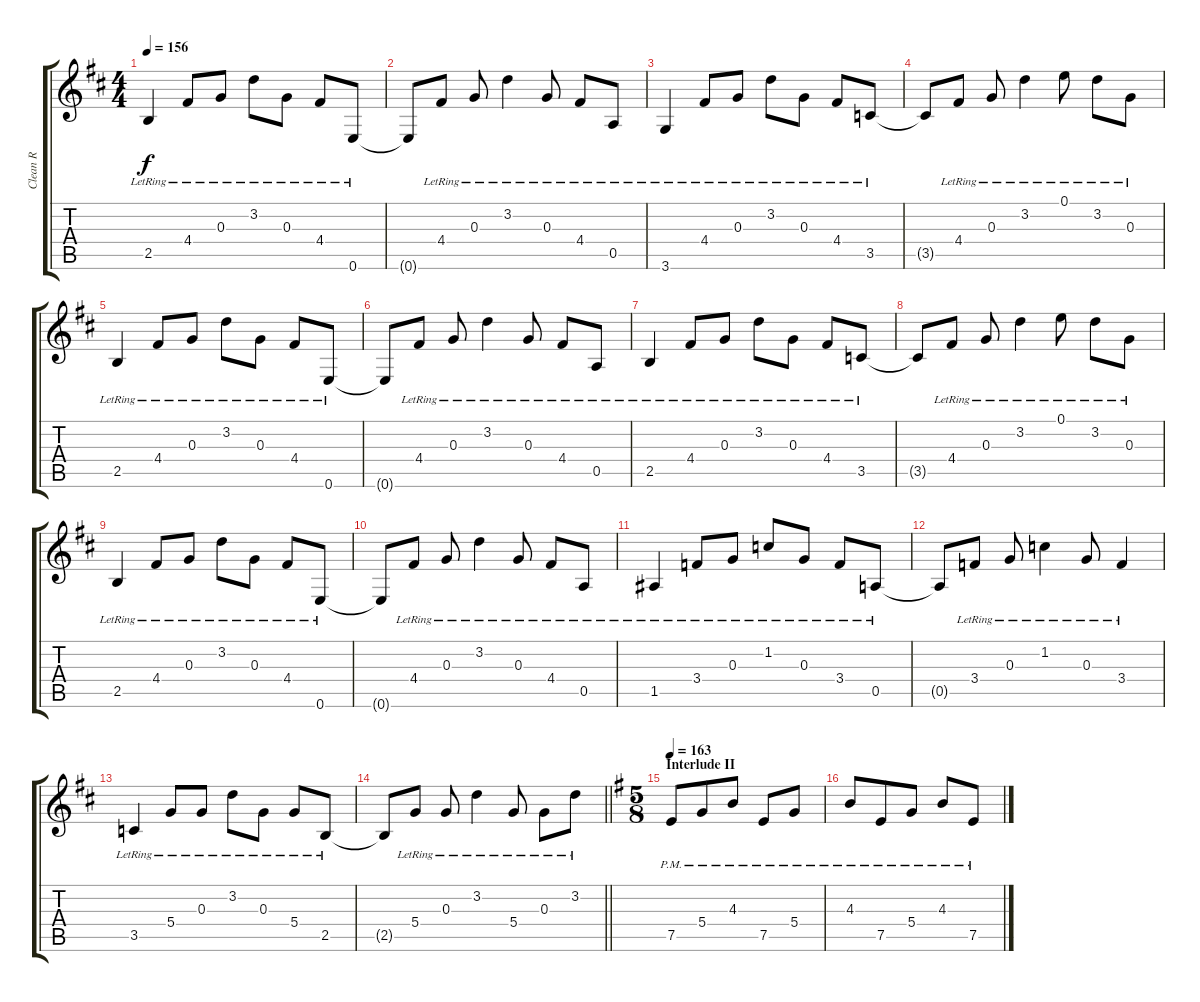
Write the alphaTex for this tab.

\track ("Clean R" "Clean R") {instrument electricguitarjazz}
\staff {score tabs}
\tuning (E4 B3 G3 D3 A2 E2) {hide}
\ts (4 4)
\tempo 156
\clef g2
\ks d
2.5{lr}.4{dy f} 4.4{lr}.8 0.3{lr}.8 3.2{lr}.8 0.3{lr}.8 4.4{lr}.8 0.6{lr}.8 |
0.6{t}.8 4.4{lr}.8 0.3{lr}.8 3.2{lr}.4 0.3{lr}.8 4.4{lr}.8 0.5{lr}.8 |
3.6{lr}.4 4.4{lr}.8 0.3{lr}.8 3.2{lr}.8 0.3{lr}.8 4.4{lr}.8 3.5{lr}.8 |
3.5{t}.8 4.4{lr}.8 0.3{lr}.8 3.2{lr}.4 0.1{lr}.8 3.2{lr}.8 0.3{lr}.8 |
2.5{lr}.4 4.4{lr}.8 0.3{lr}.8 3.2{lr}.8 0.3{lr}.8 4.4{lr}.8 0.6{lr}.8 |
0.6{t}.8 4.4{lr}.8 0.3{lr}.8 3.2{lr}.4 0.3{lr}.8 4.4{lr}.8 0.5{lr}.8 |
2.5{lr}.4 4.4{lr}.8 0.3{lr}.8 3.2{lr}.8 0.3{lr}.8 4.4{lr}.8 3.5{lr}.8 |
3.5{t}.8 4.4{lr}.8 0.3{lr}.8 3.2{lr}.4 0.1{lr}.8 3.2{lr}.8 0.3{lr}.8 |
2.5{lr}.4 4.4{lr}.8 0.3{lr}.8 3.2{lr}.8 0.3{lr}.8 4.4{lr}.8 0.6{lr}.8 |
0.6{t}.8 4.4{lr}.8 0.3{lr}.8 3.2{lr}.4 0.3{lr}.8 4.4{lr}.8 0.5{lr}.8 |
1.5{lr}.4 3.4{lr}.8 0.3{lr}.8 1.2{lr}.8 0.3{lr}.8 3.4{lr}.8 0.5{lr}.8 |
0.5{t}.8 3.4{lr}.8 0.3{lr}.8 1.2{lr}.4 0.3{lr}.8 3.4{lr}.4 |
3.5{lr}.4 5.4{lr}.8 0.3{lr}.8 3.2{lr}.8 0.3{lr}.8 5.4{lr}.8 2.5{lr}.8 |
\barLineRight lightlight
2.5{t}.8 5.4{lr}.8 0.3{lr}.8 3.2{lr}.4 5.4{lr}.8 0.3{lr}.8 3.2{lr}.8 |
\ts (5 8)
\section ("" "Interlude II")
\tempo 163
\ks g
7.5{pm}.8 5.4{pm}.8 4.3{pm}.8 7.5{pm}.8 5.4{pm}.8 |
4.3{pm}.8 7.5{pm}.8 5.4{pm}.8 4.3{pm}.8 7.5{pm}.8
